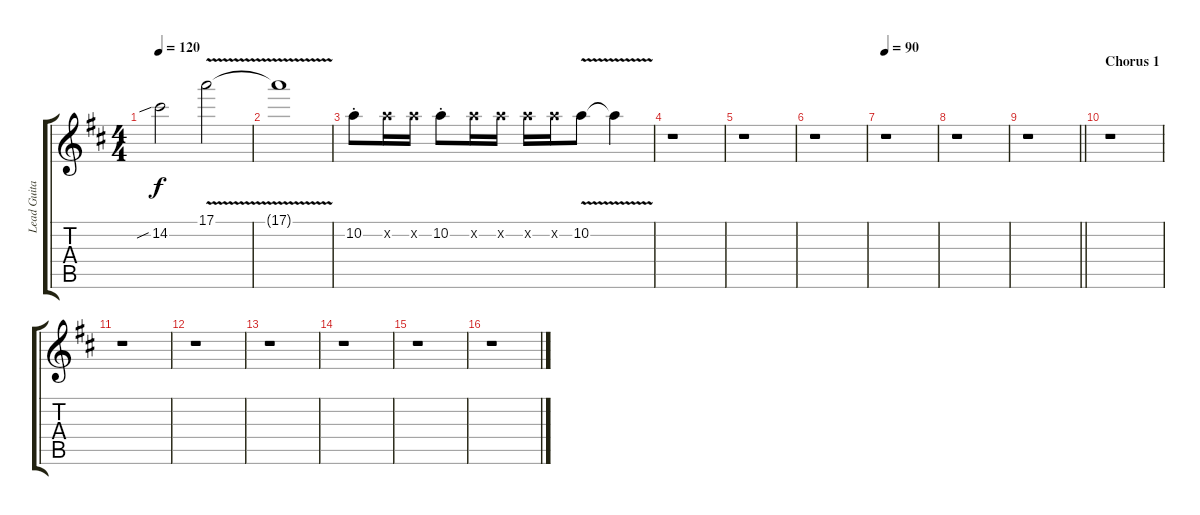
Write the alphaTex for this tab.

\track ("Lead Guitar" "Lead Guita") {instrument distortionguitar}
\staff {score tabs}
\tuning (E4 B3 G3 D3 A2 E2) {hide}
\ts (4 4)
\tempo 120
\clef g2
\ks d
14.2{sib}.2{dy f} 17.1{v}.2 |
17.1{t}.1 |
10.2{st}.8 10.2{x}.16 10.2{x}.16 10.2{st}.8 10.2{x}.16 10.2{x}.16 10.2{x}.16 10.2{x}.16 10.2{v}.8 10.2{t}.4 |
r.1 |
r.1 |
r.1 |
\tempo 90
r.1 |
r.1 |
\barLineRight lightlight
r.1 |
\section ("" "Chorus 1")
r.1 |
r.1 |
r.1 |
r.1 |
r.1 |
r.1 |
r.1
